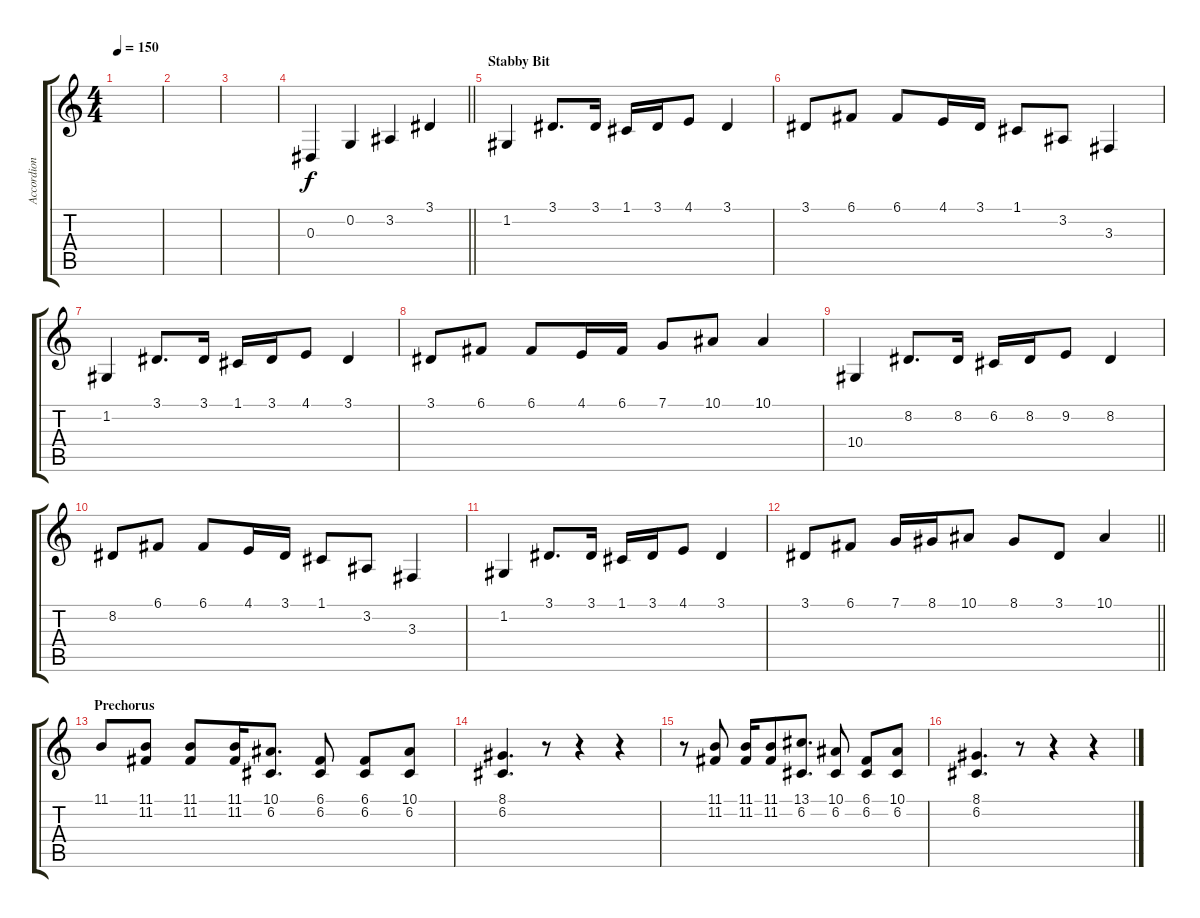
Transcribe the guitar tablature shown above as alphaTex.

\track ("Accordion" "Accordion") {instrument accordion}
\staff {score tabs}
\tuning (C4 G3 Eb3 Bb2 F2 C2) {hide}
\ts (4 4)
\tempo 150
\clef g2
\ks c
|
|
|
\barLineRight lightlight
0.3.4 0.2.4 3.2.4 3.1.4 |
\section ("" "Stabby Bit")
1.2.4 3.1.8{d} 3.1.16 1.1.16 3.1.16 4.1.8 3.1.4 |
3.1.8 6.1.8 6.1.8 4.1.16 3.1.16 1.1.8 3.2.8 3.3.4 |
1.2.4 3.1.8{d} 3.1.16 1.1.16 3.1.16 4.1.8 3.1.4 |
3.1.8 6.1.8 6.1.8 4.1.16 6.1.16 7.1.8 10.1.8 10.1.4 |
10.4.4 8.2.8{d} 8.2.16 6.2.16 8.2.16 9.2.8 8.2.4 |
8.2.8 6.1.8 6.1.8 4.1.16 3.1.16 1.1.8 3.2.8 3.3.4 |
1.2.4 3.1.8{d} 3.1.16 1.1.16 3.1.16 4.1.8 3.1.4 |
\barLineRight lightlight
3.1.8 6.1.8 7.1.16 8.1.16 10.1.8 8.1.8 3.1.8 10.1.4 |
\section ("" "Prechorus")
11.1.8 (11.1 11.2).8 (11.1 11.2).8 (11.1 11.2).16 (10.1 6.2).8{d} (6.1 6.2).8 (6.1 6.2).8 (10.1 6.2).8 |
(8.1 6.2).4{d} r.8 r.4 r.4 |
r.8 (11.1 11.2).8 (11.1 11.2).16 (11.1 11.2).8 (13.1 6.2).8{d} (10.1 6.2).8 (6.1 6.2).8 (10.1 6.2).8 |
(8.1 6.2).4{d} r.8 r.4 r.4
